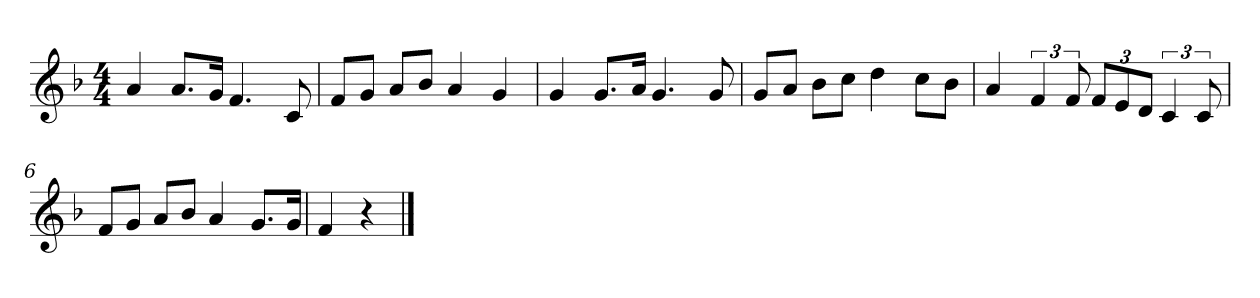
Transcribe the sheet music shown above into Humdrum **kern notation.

**kern
*part1
*staff1
*k[b-]
*M4/4
*MM120
=1
4a
8.aL
16gJk
4.f
8c
=2
8fL
8gJ
8aL
8b-J
4a
4g
=3
4g
8.gL
16aJk
4.g
8g
=4
8gL
8aJ
8b-L
8ccJ
4dd
8ccL
8b-J
=5
4a
6f
12f
12fL
12e
12dJ
6c
12c
=6
8fL
8gJ
8aL
8b-J
4a
8.gL
16gJk
=7
4f
4r
==
*-
